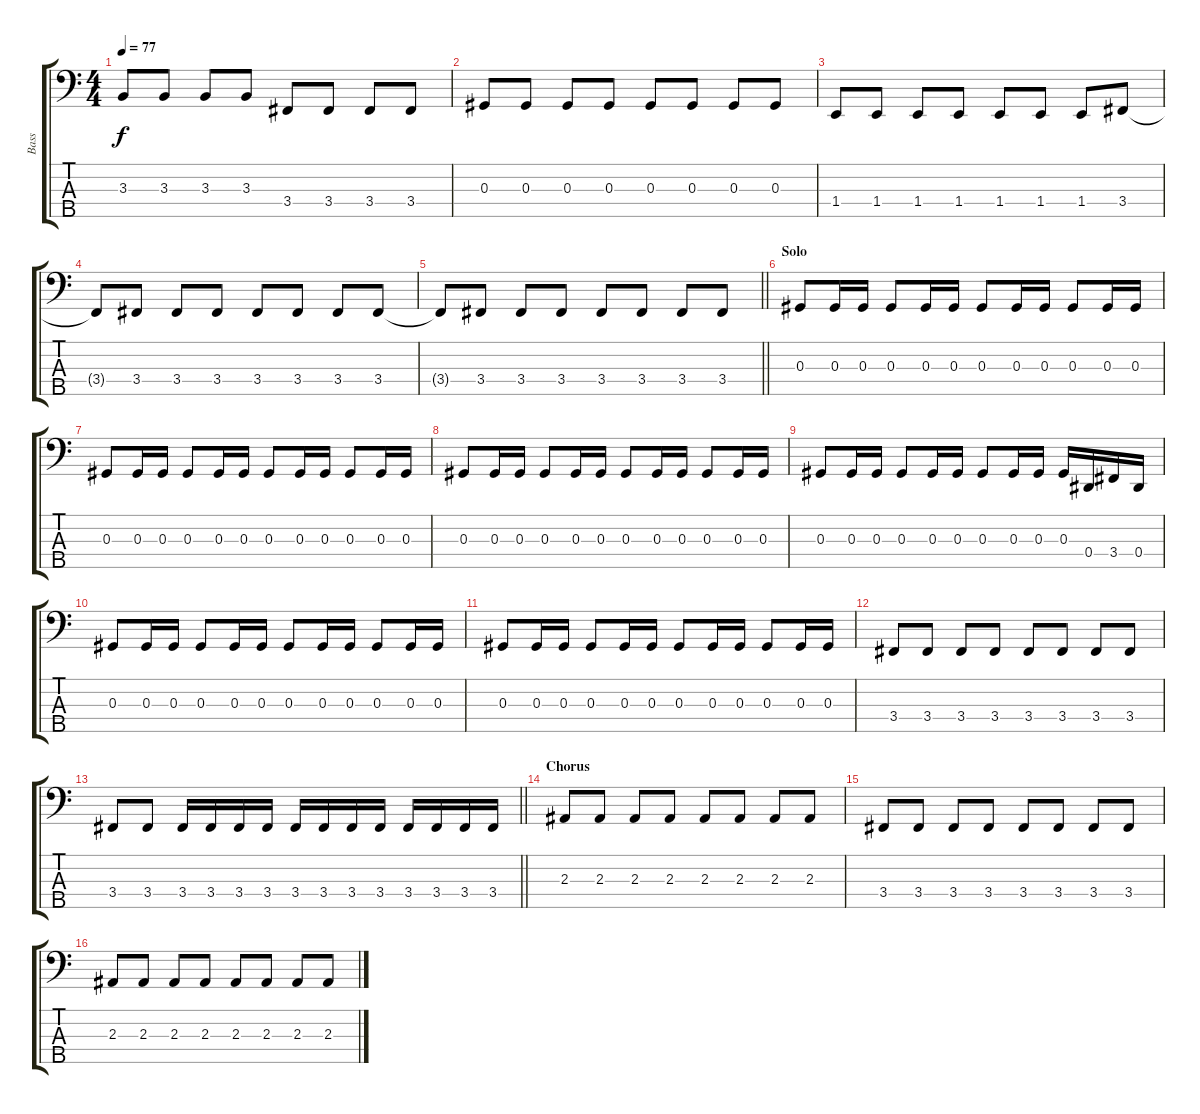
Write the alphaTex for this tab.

\track ("Bass" "Bass") {instrument electricbassfinger}
\staff {score tabs}
\tuning (Gb2 Db2 Ab1 Eb1 Bb0) {hide}
\ts (4 4)
\tempo 77
\clef f4
\ks c
3.3.8{dy f} 3.3.8 3.3.8 3.3.8 3.4.8 3.4.8 3.4.8 3.4.8 |
0.3.8 0.3.8 0.3.8 0.3.8 0.3.8 0.3.8 0.3.8 0.3.8 |
1.4.8 1.4.8 1.4.8 1.4.8 1.4.8 1.4.8 1.4.8 3.4.8 |
3.4{t}.8 3.4.8 3.4.8 3.4.8 3.4.8 3.4.8 3.4.8 3.4.8 |
\barLineRight lightlight
3.4{t}.8 3.4.8 3.4.8 3.4.8 3.4.8 3.4.8 3.4.8 3.4.8 |
\section ("" "Solo")
0.3.8 0.3.16 0.3.16 0.3.8 0.3.16 0.3.16 0.3.8 0.3.16 0.3.16 0.3.8 0.3.16 0.3.16 |
0.3.8 0.3.16 0.3.16 0.3.8 0.3.16 0.3.16 0.3.8 0.3.16 0.3.16 0.3.8 0.3.16 0.3.16 |
0.3.8 0.3.16 0.3.16 0.3.8 0.3.16 0.3.16 0.3.8 0.3.16 0.3.16 0.3.8 0.3.16 0.3.16 |
0.3.8 0.3.16 0.3.16 0.3.8 0.3.16 0.3.16 0.3.8 0.3.16 0.3.16 0.3.16 0.4.16 3.4.16 0.4.16 |
0.3.8 0.3.16 0.3.16 0.3.8 0.3.16 0.3.16 0.3.8 0.3.16 0.3.16 0.3.8 0.3.16 0.3.16 |
0.3.8 0.3.16 0.3.16 0.3.8 0.3.16 0.3.16 0.3.8 0.3.16 0.3.16 0.3.8 0.3.16 0.3.16 |
3.4.8 3.4.8 3.4.8 3.4.8 3.4.8 3.4.8 3.4.8 3.4.8 |
\barLineRight lightlight
3.4.8 3.4.8 3.4.16 3.4.16 3.4.16 3.4.16 3.4.16 3.4.16 3.4.16 3.4.16 3.4.16 3.4.16 3.4.16 3.4.16 |
\section ("" "Chorus")
2.3.8 2.3.8 2.3.8 2.3.8 2.3.8 2.3.8 2.3.8 2.3.8 |
3.4.8 3.4.8 3.4.8 3.4.8 3.4.8 3.4.8 3.4.8 3.4.8 |
2.3.8 2.3.8 2.3.8 2.3.8 2.3.8 2.3.8 2.3.8 2.3.8
